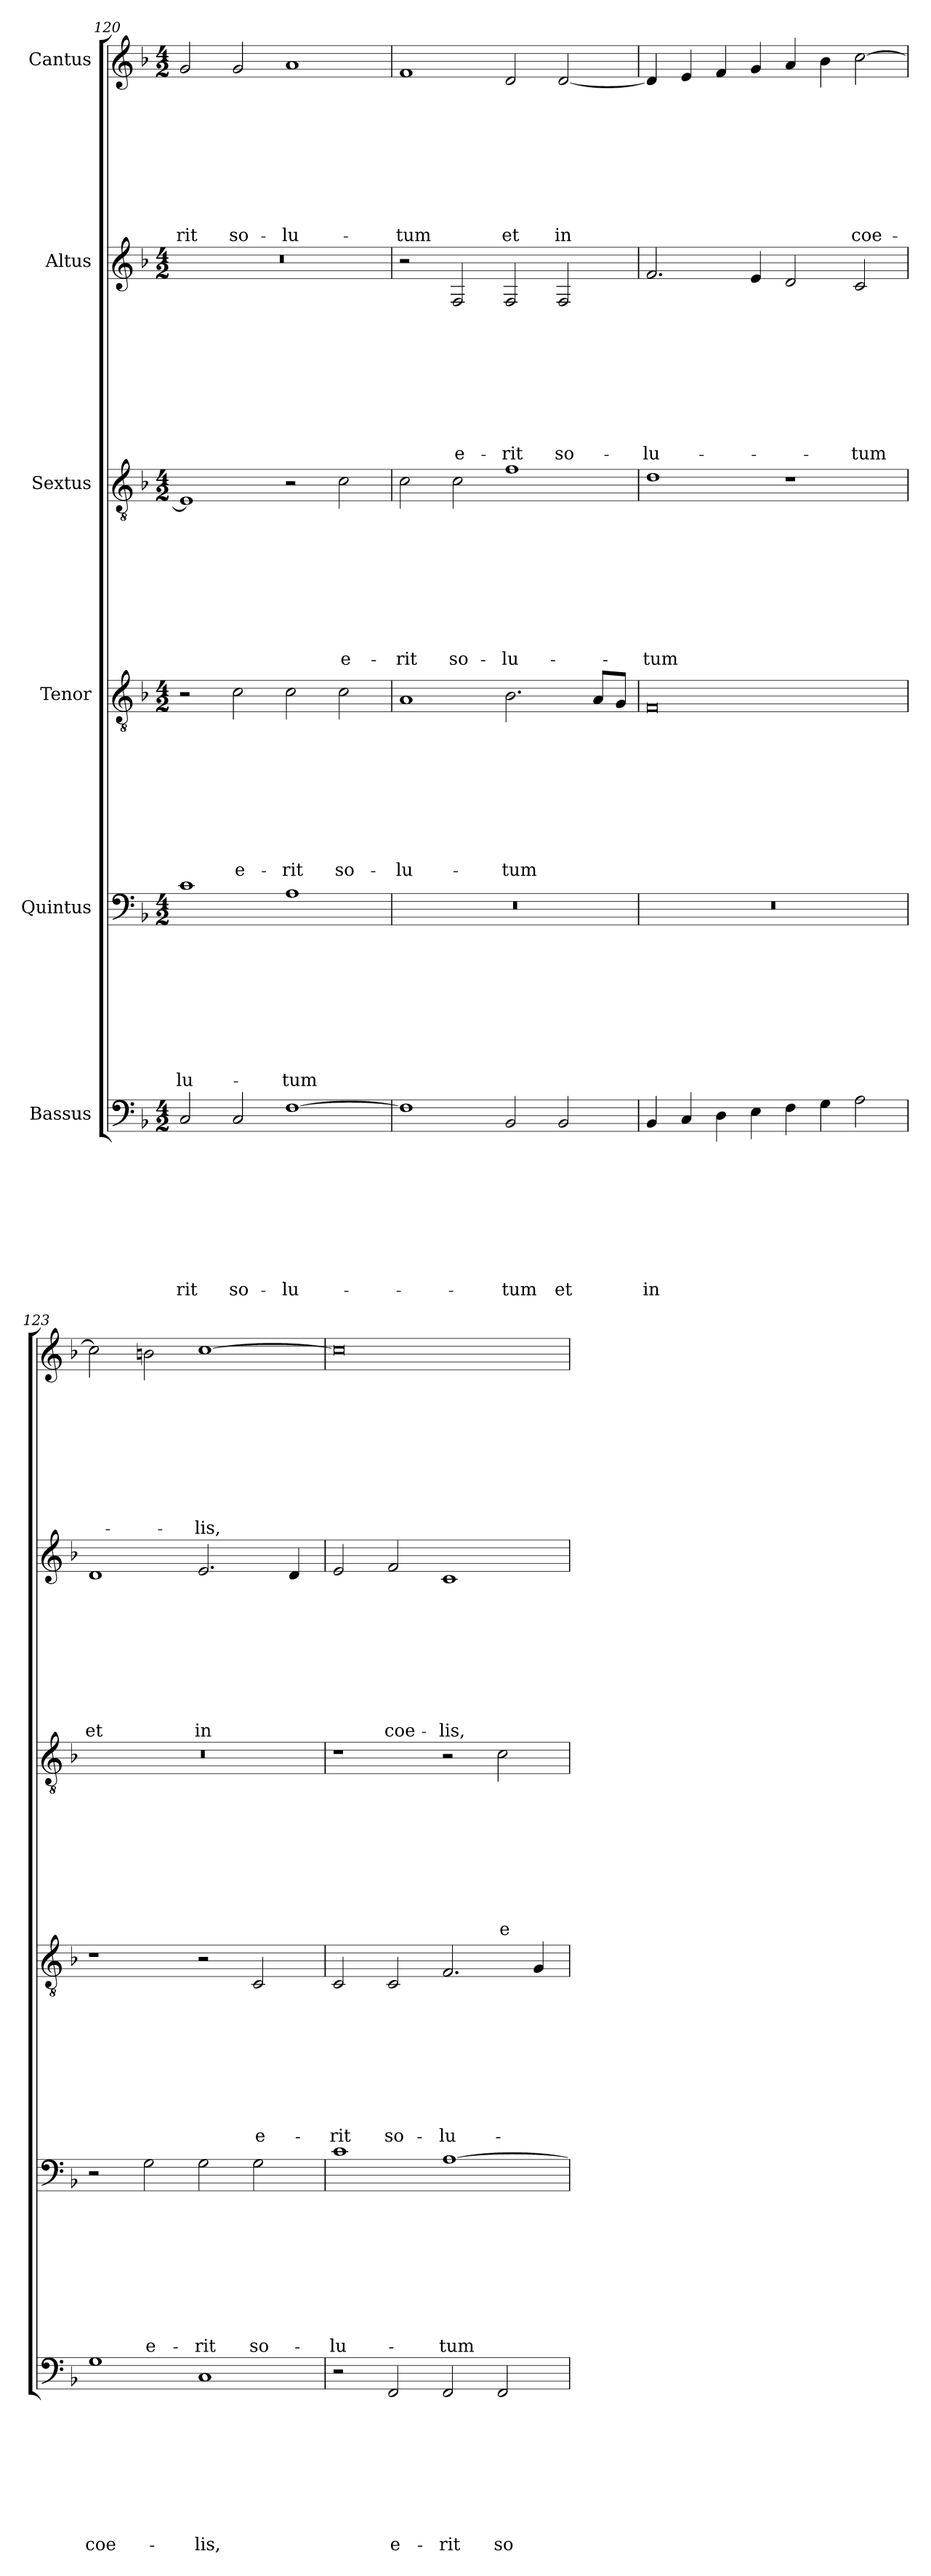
**kern	**text	**text	**text	**text	**text	**text	**text	**text	**text	**kern	**text	**text	**text	**text	**text	**text	**text	**text	**text	**kern	**text	**text	**text	**text	**text	**text	**text	**text	**text	**kern	**text	**text	**text	**text	**text	**text	**text	**text	**text	**kern	**text	**text	**text	**text	**text	**text	**text	**text	**text	**kern	**text	**text	**text	**text	**text	**text	**text	**text	**text
*part6	*part6	*part6	*part6	*part6	*part6	*part6	*part6	*part6	*part6	*part5	*part5	*part5	*part5	*part5	*part5	*part5	*part5	*part5	*part5	*part4	*part4	*part4	*part4	*part4	*part4	*part4	*part4	*part4	*part4	*part3	*part3	*part3	*part3	*part3	*part3	*part3	*part3	*part3	*part3	*part2	*part2	*part2	*part2	*part2	*part2	*part2	*part2	*part2	*part2	*part1	*part1	*part1	*part1	*part1	*part1	*part1	*part1	*part1	*part1
*staff6	*staff6	*staff6	*staff6	*staff6	*staff6	*staff6	*staff6	*staff6	*staff6	*staff5	*staff5	*staff5	*staff5	*staff5	*staff5	*staff5	*staff5	*staff5	*staff5	*staff4	*staff4	*staff4	*staff4	*staff4	*staff4	*staff4	*staff4	*staff4	*staff4	*staff3	*staff3	*staff3	*staff3	*staff3	*staff3	*staff3	*staff3	*staff3	*staff3	*staff2	*staff2	*staff2	*staff2	*staff2	*staff2	*staff2	*staff2	*staff2	*staff2	*staff1	*staff1	*staff1	*staff1	*staff1	*staff1	*staff1	*staff1	*staff1	*staff1
*I"Bassus	*	*	*	*	*	*	*	*	*	*I"Quintus	*	*	*	*	*	*	*	*	*	*I"Tenor	*	*	*	*	*	*	*	*	*	*I"Sextus	*	*	*	*	*	*	*	*	*	*I"Altus	*	*	*	*	*	*	*	*	*	*I"Cantus	*	*	*	*	*	*	*	*	*
*clefF4	*	*	*	*	*	*	*	*	*	*clefF4	*	*	*	*	*	*	*	*	*	*clefGv2	*	*	*	*	*	*	*	*	*	*clefGv2	*	*	*	*	*	*	*	*	*	*clefG2	*	*	*	*	*	*	*	*	*	*clefG2	*	*	*	*	*	*	*	*	*
*k[b-]	*	*	*	*	*	*	*	*	*	*k[b-]	*	*	*	*	*	*	*	*	*	*k[b-]	*	*	*	*	*	*	*	*	*	*k[b-]	*	*	*	*	*	*	*	*	*	*k[b-]	*	*	*	*	*	*	*	*	*	*k[b-]	*	*	*	*	*	*	*	*	*
*F:	*	*	*	*	*	*	*	*	*	*F:	*	*	*	*	*	*	*	*	*	*F:	*	*	*	*	*	*	*	*	*	*F:	*	*	*	*	*	*	*	*	*	*F:	*	*	*	*	*	*	*	*	*	*F:	*	*	*	*	*	*	*	*	*
*M4/2	*	*	*	*	*	*	*	*	*	*M4/2	*	*	*	*	*	*	*	*	*	*M4/2	*	*	*	*	*	*	*	*	*	*M4/2	*	*	*	*	*	*	*	*	*	*M4/2	*	*	*	*	*	*	*	*	*	*M4/2	*	*	*	*	*	*	*	*	*
=120	=120	=120	=120	=120	=120	=120	=120	=120	=120	=120	=120	=120	=120	=120	=120	=120	=120	=120	=120	=120	=120	=120	=120	=120	=120	=120	=120	=120	=120	=120	=120	=120	=120	=120	=120	=120	=120	=120	=120	=120	=120	=120	=120	=120	=120	=120	=120	=120	=120	=120	=120	=120	=120	=120	=120	=120	=120	=120	=120
!	!	!	!	!	!	!	!	!	!LO:LY:b	!	!	!	!	!	!	!	!	!	!LO:LY:b	!	!	!	!	!	!	!	!	!	!	!	!	!	!	!	!	!	!	!	!	!	!	!	!	!	!	!	!	!	!	!	!	!	!	!	!	!	!	!	!LO:LY:b
2C/	.	.	.	.	.	.	.	.	-rit	1c	.	.	.	.	.	.	.	.	-lu-	2r	.	.	.	.	.	.	.	.	.	1E]	.	.	.	.	.	.	.	.	.	0r	.	.	.	.	.	.	.	.	.	2g/	.	.	.	.	.	.	.	.	-rit
!	!	!	!	!	!	!	!	!	!LO:LY:b	!	!	!	!	!	!	!	!	!	!	!	!	!	!	!	!	!	!	!	!LO:LY:b	!	!	!	!	!	!	!	!	!	!	!	!	!	!	!	!	!	!	!	!	!	!	!	!	!	!	!	!	!	!LO:LY:b
2C/	.	.	.	.	.	.	.	.	so-	.	.	.	.	.	.	.	.	.	.	2c\	.	.	.	.	.	.	.	.	e-	.	.	.	.	.	.	.	.	.	.	.	.	.	.	.	.	.	.	.	.	2g/	.	.	.	.	.	.	.	.	so-
!	!	!	!	!	!	!	!	!	!LO:LY:b	!	!	!	!	!	!	!	!	!	!LO:LY:b	!	!	!	!	!	!	!	!	!	!LO:LY:b	!	!	!	!	!	!	!	!	!	!	!	!	!	!	!	!	!	!	!	!	!	!	!	!	!	!	!	!	!	!LO:LY:b
[1F	.	.	.	.	.	.	.	.	-lu-	1A	.	.	.	.	.	.	.	.	-tum	2c\	.	.	.	.	.	.	.	.	-rit	2r	.	.	.	.	.	.	.	.	.	.	.	.	.	.	.	.	.	.	.	1a	.	.	.	.	.	.	.	.	-lu-
!	!	!	!	!	!	!	!	!	!	!	!	!	!	!	!	!	!	!	!	!	!	!	!	!	!	!	!	!	!LO:LY:b	!	!	!	!	!	!	!	!	!	!LO:LY:b	!	!	!	!	!	!	!	!	!	!	!	!	!	!	!	!	!	!	!	!
.	.	.	.	.	.	.	.	.	.	.	.	.	.	.	.	.	.	.	.	2c\	.	.	.	.	.	.	.	.	so-	2c\	.	.	.	.	.	.	.	.	e-	.	.	.	.	.	.	.	.	.	.	.	.	.	.	.	.	.	.	.	.
=121	=121	=121	=121	=121	=121	=121	=121	=121	=121	=121	=121	=121	=121	=121	=121	=121	=121	=121	=121	=121	=121	=121	=121	=121	=121	=121	=121	=121	=121	=121	=121	=121	=121	=121	=121	=121	=121	=121	=121	=121	=121	=121	=121	=121	=121	=121	=121	=121	=121	=121	=121	=121	=121	=121	=121	=121	=121	=121	=121
!	!	!	!	!	!	!	!	!	!	!	!	!	!	!	!	!	!	!	!	!	!	!	!	!	!	!	!	!	!LO:LY:b	!	!	!	!	!	!	!	!	!	!LO:LY:b	!	!	!	!	!	!	!	!	!	!	!	!	!	!	!	!	!	!	!	!LO:LY:b
1F]	.	.	.	.	.	.	.	.	.	0r	.	.	.	.	.	.	.	.	.	1A	.	.	.	.	.	.	.	.	-lu-	2c\	.	.	.	.	.	.	.	.	-rit	2r	.	.	.	.	.	.	.	.	.	1f	.	.	.	.	.	.	.	.	-tum
!	!	!	!	!	!	!	!	!	!	!	!	!	!	!	!	!	!	!	!	!	!	!	!	!	!	!	!	!	!	!	!	!	!	!	!	!	!	!	!LO:LY:b	!	!	!	!	!	!	!	!	!	!LO:LY:b	!	!	!	!	!	!	!	!	!	!
.	.	.	.	.	.	.	.	.	.	.	.	.	.	.	.	.	.	.	.	.	.	.	.	.	.	.	.	.	.	2c\	.	.	.	.	.	.	.	.	so-	2F/	.	.	.	.	.	.	.	.	e-	.	.	.	.	.	.	.	.	.	.
!	!	!	!	!	!	!	!	!	!LO:LY:b	!	!	!	!	!	!	!	!	!	!	!	!	!	!	!	!	!	!	!	!LO:LY:b	!	!	!	!	!	!	!	!	!	!LO:LY:b	!	!	!	!	!	!	!	!	!	!LO:LY:b	!	!	!	!	!	!	!	!	!	!LO:LY:b
2BB-/	.	.	.	.	.	.	.	.	-tum	.	.	.	.	.	.	.	.	.	.	2.B-\	.	.	.	.	.	.	.	.	-tum	1f	.	.	.	.	.	.	.	.	-lu-	2F/	.	.	.	.	.	.	.	.	-rit	2d/	.	.	.	.	.	.	.	.	et
!	!	!	!	!	!	!	!	!	!LO:LY:b	!	!	!	!	!	!	!	!	!	!	!	!	!	!	!	!	!	!	!	!	!	!	!	!	!	!	!	!	!	!	!	!	!	!	!	!	!	!	!	!LO:LY:b	!	!	!	!	!	!	!	!	!	!LO:LY:b
2BB-/	.	.	.	.	.	.	.	.	et	.	.	.	.	.	.	.	.	.	.	.	.	.	.	.	.	.	.	.	.	.	.	.	.	.	.	.	.	.	.	2F/	.	.	.	.	.	.	.	.	so-	[2d/	.	.	.	.	.	.	.	.	in
.	.	.	.	.	.	.	.	.	.	.	.	.	.	.	.	.	.	.	.	8A/L	.	.	.	.	.	.	.	.	.	.	.	.	.	.	.	.	.	.	.	.	.	.	.	.	.	.	.	.	.	.	.	.	.	.	.	.	.	.	.
.	.	.	.	.	.	.	.	.	.	.	.	.	.	.	.	.	.	.	.	8G/J	.	.	.	.	.	.	.	.	.	.	.	.	.	.	.	.	.	.	.	.	.	.	.	.	.	.	.	.	.	.	.	.	.	.	.	.	.	.	.
!!LO:PB:g=z
=122	=122	=122	=122	=122	=122	=122	=122	=122	=122	=122	=122	=122	=122	=122	=122	=122	=122	=122	=122	=122	=122	=122	=122	=122	=122	=122	=122	=122	=122	=122	=122	=122	=122	=122	=122	=122	=122	=122	=122	=122	=122	=122	=122	=122	=122	=122	=122	=122	=122	=122	=122	=122	=122	=122	=122	=122	=122	=122	=122
!	!	!	!	!	!	!	!	!	!LO:LY:b	!	!	!	!	!	!	!	!	!	!	!	!	!	!	!	!	!	!	!	!	!	!	!	!	!	!	!	!	!	!LO:LY:b	!	!	!	!	!	!	!	!	!	!LO:LY:b	!	!	!	!	!	!	!	!	!	!
4BB-/	.	.	.	.	.	.	.	.	in	0r	.	.	.	.	.	.	.	.	.	0F	.	.	.	.	.	.	.	.	.	1d	.	.	.	.	.	.	.	.	-tum	2.f/	.	.	.	.	.	.	.	.	-lu-	4d/]	.	.	.	.	.	.	.	.	.
4C/	.	.	.	.	.	.	.	.	.	.	.	.	.	.	.	.	.	.	.	.	.	.	.	.	.	.	.	.	.	.	.	.	.	.	.	.	.	.	.	.	.	.	.	.	.	.	.	.	.	4e/	.	.	.	.	.	.	.	.	.
4D\	.	.	.	.	.	.	.	.	.	.	.	.	.	.	.	.	.	.	.	.	.	.	.	.	.	.	.	.	.	.	.	.	.	.	.	.	.	.	.	.	.	.	.	.	.	.	.	.	.	4f/	.	.	.	.	.	.	.	.	.
4E\	.	.	.	.	.	.	.	.	.	.	.	.	.	.	.	.	.	.	.	.	.	.	.	.	.	.	.	.	.	.	.	.	.	.	.	.	.	.	.	4e/	.	.	.	.	.	.	.	.	.	4g/	.	.	.	.	.	.	.	.	.
4F\	.	.	.	.	.	.	.	.	.	.	.	.	.	.	.	.	.	.	.	.	.	.	.	.	.	.	.	.	.	1r	.	.	.	.	.	.	.	.	.	2d/	.	.	.	.	.	.	.	.	.	4a/	.	.	.	.	.	.	.	.	.
4G\	.	.	.	.	.	.	.	.	.	.	.	.	.	.	.	.	.	.	.	.	.	.	.	.	.	.	.	.	.	.	.	.	.	.	.	.	.	.	.	.	.	.	.	.	.	.	.	.	.	4b-\	.	.	.	.	.	.	.	.	.
!	!	!	!	!	!	!	!	!	!	!	!	!	!	!	!	!	!	!	!	!	!	!	!	!	!	!	!	!	!	!	!	!	!	!	!	!	!	!	!	!	!	!	!	!	!	!	!	!	!LO:LY:b	!	!	!	!	!	!	!	!	!	!LO:LY:b
2A\	.	.	.	.	.	.	.	.	.	.	.	.	.	.	.	.	.	.	.	.	.	.	.	.	.	.	.	.	.	.	.	.	.	.	.	.	.	.	.	2c/	.	.	.	.	.	.	.	.	-tum	[2cc\	.	.	.	.	.	.	.	.	coe-
=123	=123	=123	=123	=123	=123	=123	=123	=123	=123	=123	=123	=123	=123	=123	=123	=123	=123	=123	=123	=123	=123	=123	=123	=123	=123	=123	=123	=123	=123	=123	=123	=123	=123	=123	=123	=123	=123	=123	=123	=123	=123	=123	=123	=123	=123	=123	=123	=123	=123	=123	=123	=123	=123	=123	=123	=123	=123	=123	=123
!	!	!	!	!	!	!	!	!	!LO:LY:b	!	!	!	!	!	!	!	!	!	!	!	!	!	!	!	!	!	!	!	!	!	!	!	!	!	!	!	!	!	!	!	!	!	!	!	!	!	!	!	!LO:LY:b	!	!	!	!	!	!	!	!	!	!
1G	.	.	.	.	.	.	.	.	coe-	2r	.	.	.	.	.	.	.	.	.	1r	.	.	.	.	.	.	.	.	.	0r	.	.	.	.	.	.	.	.	.	1d	.	.	.	.	.	.	.	.	et	2cc\]	.	.	.	.	.	.	.	.	.
!	!	!	!	!	!	!	!	!	!	!	!	!	!	!	!	!	!	!	!LO:LY:b	!	!	!	!	!	!	!	!	!	!	!	!	!	!	!	!	!	!	!	!	!	!	!	!	!	!	!	!	!	!	!	!	!	!	!	!	!	!	!	!
.	.	.	.	.	.	.	.	.	.	2G\	.	.	.	.	.	.	.	.	e-	.	.	.	.	.	.	.	.	.	.	.	.	.	.	.	.	.	.	.	.	.	.	.	.	.	.	.	.	.	.	2bn\	.	.	.	.	.	.	.	.	.
!	!	!	!	!	!	!	!	!	!LO:LY:b	!	!	!	!	!	!	!	!	!	!LO:LY:b	!	!	!	!	!	!	!	!	!	!	!	!	!	!	!	!	!	!	!	!	!	!	!	!	!	!	!	!	!	!LO:LY:b	!	!	!	!	!	!	!	!	!	!LO:LY:b
1C	.	.	.	.	.	.	.	.	-lis,	2G\	.	.	.	.	.	.	.	.	-rit	2r	.	.	.	.	.	.	.	.	.	.	.	.	.	.	.	.	.	.	.	2.e/	.	.	.	.	.	.	.	.	in	[1cc	.	.	.	.	.	.	.	.	-lis,
!	!	!	!	!	!	!	!	!	!	!	!	!	!	!	!	!	!	!	!LO:LY:b	!	!	!	!	!	!	!	!	!	!LO:LY:b	!	!	!	!	!	!	!	!	!	!	!	!	!	!	!	!	!	!	!	!	!	!	!	!	!	!	!	!	!	!
.	.	.	.	.	.	.	.	.	.	2G\	.	.	.	.	.	.	.	.	so-	2C/	.	.	.	.	.	.	.	.	e-	.	.	.	.	.	.	.	.	.	.	.	.	.	.	.	.	.	.	.	.	.	.	.	.	.	.	.	.	.	.
.	.	.	.	.	.	.	.	.	.	.	.	.	.	.	.	.	.	.	.	.	.	.	.	.	.	.	.	.	.	.	.	.	.	.	.	.	.	.	.	4d/	.	.	.	.	.	.	.	.	.	.	.	.	.	.	.	.	.	.	.
=124	=124	=124	=124	=124	=124	=124	=124	=124	=124	=124	=124	=124	=124	=124	=124	=124	=124	=124	=124	=124	=124	=124	=124	=124	=124	=124	=124	=124	=124	=124	=124	=124	=124	=124	=124	=124	=124	=124	=124	=124	=124	=124	=124	=124	=124	=124	=124	=124	=124	=124	=124	=124	=124	=124	=124	=124	=124	=124	=124
!	!	!	!	!	!	!	!	!	!	!	!	!	!	!	!	!	!	!	!LO:LY:b	!	!	!	!	!	!	!	!	!	!LO:LY:b	!	!	!	!	!	!	!	!	!	!	!	!	!	!	!	!	!	!	!	!	!	!	!	!	!	!	!	!	!	!
2r	.	.	.	.	.	.	.	.	.	1c	.	.	.	.	.	.	.	.	-lu-	2C/	.	.	.	.	.	.	.	.	-rit	1r	.	.	.	.	.	.	.	.	.	2e/	.	.	.	.	.	.	.	.	.	0cc]	.	.	.	.	.	.	.	.	.
!	!	!	!	!	!	!	!	!	!LO:LY:b	!	!	!	!	!	!	!	!	!	!	!	!	!	!	!	!	!	!	!	!LO:LY:b	!	!	!	!	!	!	!	!	!	!	!	!	!	!	!	!	!	!	!	!LO:LY:b	!	!	!	!	!	!	!	!	!	!
2FF/	.	.	.	.	.	.	.	.	e-	.	.	.	.	.	.	.	.	.	.	2C/	.	.	.	.	.	.	.	.	so-	.	.	.	.	.	.	.	.	.	.	2f/	.	.	.	.	.	.	.	.	coe-	.	.	.	.	.	.	.	.	.	.
!	!	!	!	!	!	!	!	!	!LO:LY:b	!	!	!	!	!	!	!	!	!	!LO:LY:b	!	!	!	!	!	!	!	!	!	!LO:LY:b	!	!	!	!	!	!	!	!	!	!	!	!	!	!	!	!	!	!	!	!LO:LY:b	!	!	!	!	!	!	!	!	!	!
2FF/	.	.	.	.	.	.	.	.	-rit	[1A	.	.	.	.	.	.	.	.	-tum	2.F/	.	.	.	.	.	.	.	.	-lu-	2r	.	.	.	.	.	.	.	.	.	1c	.	.	.	.	.	.	.	.	-lis,	.	.	.	.	.	.	.	.	.	.
!	!	!	!	!	!	!	!	!	!LO:LY:b	!	!	!	!	!	!	!	!	!	!	!	!	!	!	!	!	!	!	!	!	!	!	!	!	!	!	!	!	!	!LO:LY:b	!	!	!	!	!	!	!	!	!	!	!	!	!	!	!	!	!	!	!	!
2FF/	.	.	.	.	.	.	.	.	so-	.	.	.	.	.	.	.	.	.	.	.	.	.	.	.	.	.	.	.	.	2c\	.	.	.	.	.	.	.	.	e-	.	.	.	.	.	.	.	.	.	.	.	.	.	.	.	.	.	.	.	.
.	.	.	.	.	.	.	.	.	.	.	.	.	.	.	.	.	.	.	.	4G/	.	.	.	.	.	.	.	.	.	.	.	.	.	.	.	.	.	.	.	.	.	.	.	.	.	.	.	.	.	.	.	.	.	.	.	.	.	.	.
=	=	=	=	=	=	=	=	=	=	=	=	=	=	=	=	=	=	=	=	=	=	=	=	=	=	=	=	=	=	=	=	=	=	=	=	=	=	=	=	=	=	=	=	=	=	=	=	=	=	=	=	=	=	=	=	=	=	=	=
*-	*-	*-	*-	*-	*-	*-	*-	*-	*-	*-	*-	*-	*-	*-	*-	*-	*-	*-	*-	*-	*-	*-	*-	*-	*-	*-	*-	*-	*-	*-	*-	*-	*-	*-	*-	*-	*-	*-	*-	*-	*-	*-	*-	*-	*-	*-	*-	*-	*-	*-	*-	*-	*-	*-	*-	*-	*-	*-	*-
